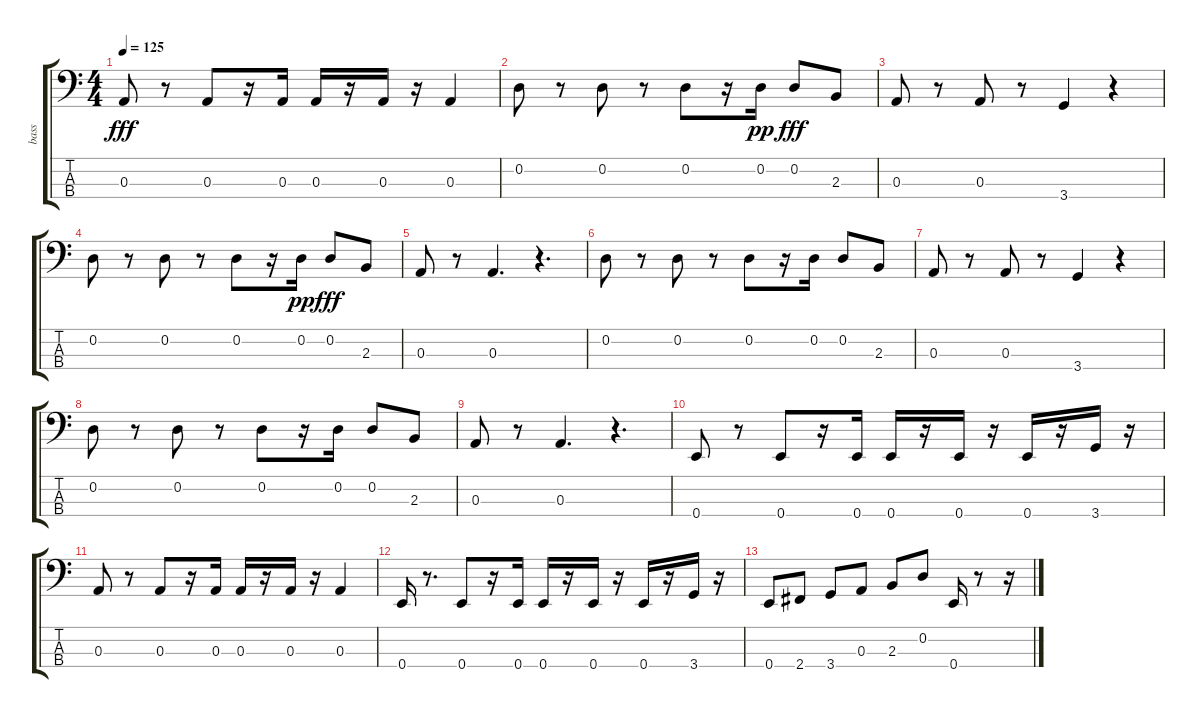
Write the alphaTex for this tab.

\track ("bass" "bass") {instrument electricbassfinger}
\staff {score tabs}
\tuning (G2 D2 A1 E1) {hide}
\ts (4 4)
\tempo 125
\clef f4
\ks c
0.3.8{dy fff} r.8 0.3.8 r.16 0.3.16 0.3.16 r.16 0.3.16 r.16 0.3.4 |
0.2.8 r.8 0.2.8 r.8 0.2.8 r.16 0.2.16{dy pp} 0.2.8{dy fff} 2.3.8 |
0.3.8 r.8 0.3.8 r.8 3.4.4 r.4 |
0.2.8 r.8 0.2.8 r.8 0.2.8 r.16 0.2.16{dy pp} 0.2.8{dy fff} 2.3.8 |
0.3.8 r.8 0.3.4{d} r.4{d} |
0.2.8 r.8 0.2.8 r.8 0.2.8 r.16 0.2.16 0.2.8 2.3.8 |
0.3.8 r.8 0.3.8 r.8 3.4.4 r.4 |
0.2.8 r.8 0.2.8 r.8 0.2.8 r.16 0.2.16 0.2.8 2.3.8 |
0.3.8 r.8 0.3.4{d} r.4{d} |
0.4.8 r.8 0.4.8 r.16 0.4.16 0.4.16 r.16 0.4.16 r.16 0.4.16 r.16 3.4.16 r.16 |
0.3.8 r.8 0.3.8 r.16 0.3.16 0.3.16 r.16 0.3.16 r.16 0.3.4 |
0.4.16 r.8{d} 0.4.8 r.16 0.4.16 0.4.16 r.16 0.4.16 r.16 0.4.16 r.16 3.4.16 r.16 |
0.4.8 2.4.8 3.4.8 0.3.8 2.3.8 0.2.8 0.4.16 r.8 r.16
